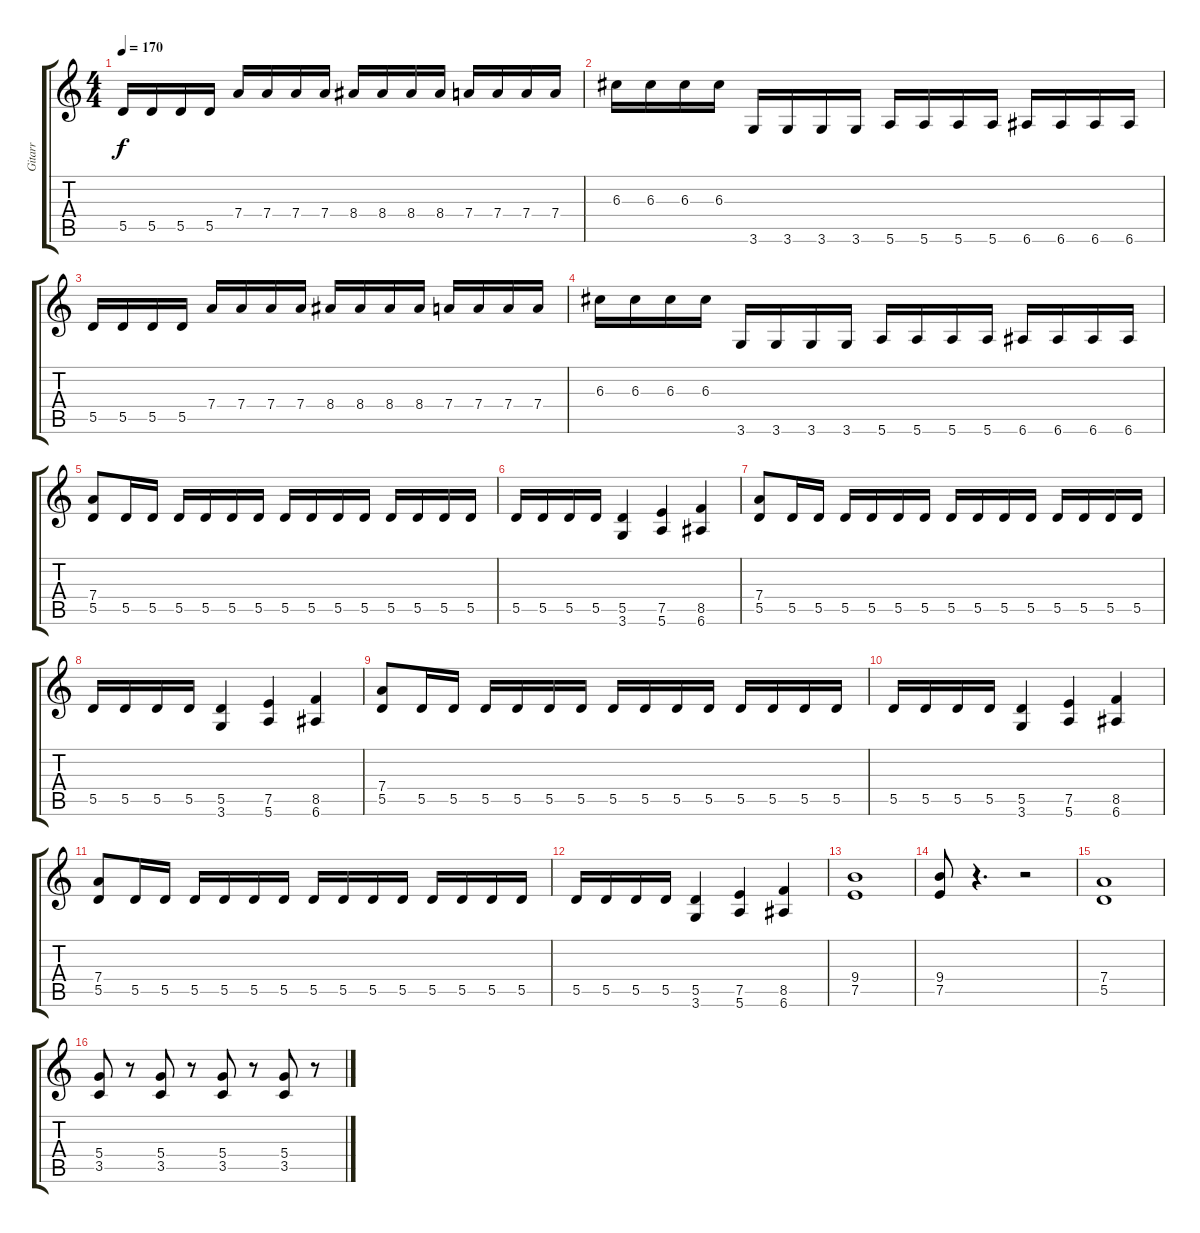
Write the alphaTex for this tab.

\track ("Gitarr" "Gitarr") {instrument distortionguitar}
\staff {score tabs}
\tuning (E4 B3 G3 D3 A2 E2) {hide}
\ts (4 4)
\tempo 170
\clef g2
\ks c
5.5.16{dy f} 5.5.16 5.5.16 5.5.16 7.4.16 7.4.16 7.4.16 7.4.16 8.4.16 8.4.16 8.4.16 8.4.16 7.4.16 7.4.16 7.4.16 7.4.16 |
6.3.16 6.3.16 6.3.16 6.3.16 3.6.16 3.6.16 3.6.16 3.6.16 5.6.16 5.6.16 5.6.16 5.6.16 6.6.16 6.6.16 6.6.16 6.6.16 |
5.5.16 5.5.16 5.5.16 5.5.16 7.4.16 7.4.16 7.4.16 7.4.16 8.4.16 8.4.16 8.4.16 8.4.16 7.4.16 7.4.16 7.4.16 7.4.16 |
6.3.16 6.3.16 6.3.16 6.3.16 3.6.16 3.6.16 3.6.16 3.6.16 5.6.16 5.6.16 5.6.16 5.6.16 6.6.16 6.6.16 6.6.16 6.6.16 |
(7.4 5.5).8 5.5.16 5.5.16 5.5.16 5.5.16 5.5.16 5.5.16 5.5.16 5.5.16 5.5.16 5.5.16 5.5.16 5.5.16 5.5.16 5.5.16 |
5.5.16 5.5.16 5.5.16 5.5.16 (5.5 3.6).4 (7.5 5.6).4 (8.5 6.6).4 |
(7.4 5.5).8 5.5.16 5.5.16 5.5.16 5.5.16 5.5.16 5.5.16 5.5.16 5.5.16 5.5.16 5.5.16 5.5.16 5.5.16 5.5.16 5.5.16 |
5.5.16 5.5.16 5.5.16 5.5.16 (5.5 3.6).4 (7.5 5.6).4 (8.5 6.6).4 |
(7.4 5.5).8 5.5.16 5.5.16 5.5.16 5.5.16 5.5.16 5.5.16 5.5.16 5.5.16 5.5.16 5.5.16 5.5.16 5.5.16 5.5.16 5.5.16 |
5.5.16 5.5.16 5.5.16 5.5.16 (5.5 3.6).4 (7.5 5.6).4 (8.5 6.6).4 |
(7.4 5.5).8 5.5.16 5.5.16 5.5.16 5.5.16 5.5.16 5.5.16 5.5.16 5.5.16 5.5.16 5.5.16 5.5.16 5.5.16 5.5.16 5.5.16 |
5.5.16 5.5.16 5.5.16 5.5.16 (5.5 3.6).4 (7.5 5.6).4 (8.5 6.6).4 |
(9.4 7.5).1 |
(9.4 7.5).8 r.4{d} r.2 |
(7.4 5.5).1 |
(5.4 3.5).8 r.8 (5.4 3.5).8 r.8 (5.4 3.5).8 r.8 (5.4 3.5).8 r.8
